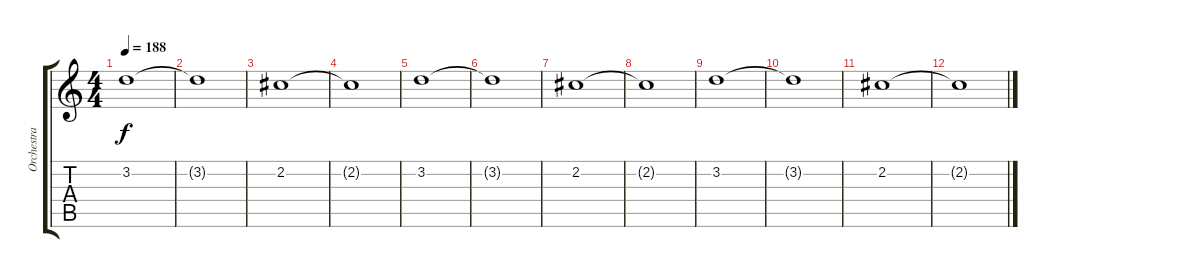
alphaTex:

\track ("Orchestra" "Orchestra") {instrument acousticguitarnylon}
\staff {score tabs}
\tuning (E4 B3 G3 D3 A2 E2) {hide}
\ts (4 4)
\tempo 188
\clef g2
\ks c
3.2.1{dy f} |
3.2{t}.1 |
2.2.1 |
2.2{t}.1 |
3.2.1 |
3.2{t}.1 |
2.2.1 |
2.2{t}.1 |
3.2.1 |
3.2{t}.1 |
2.2.1 |
2.2{t}.1
